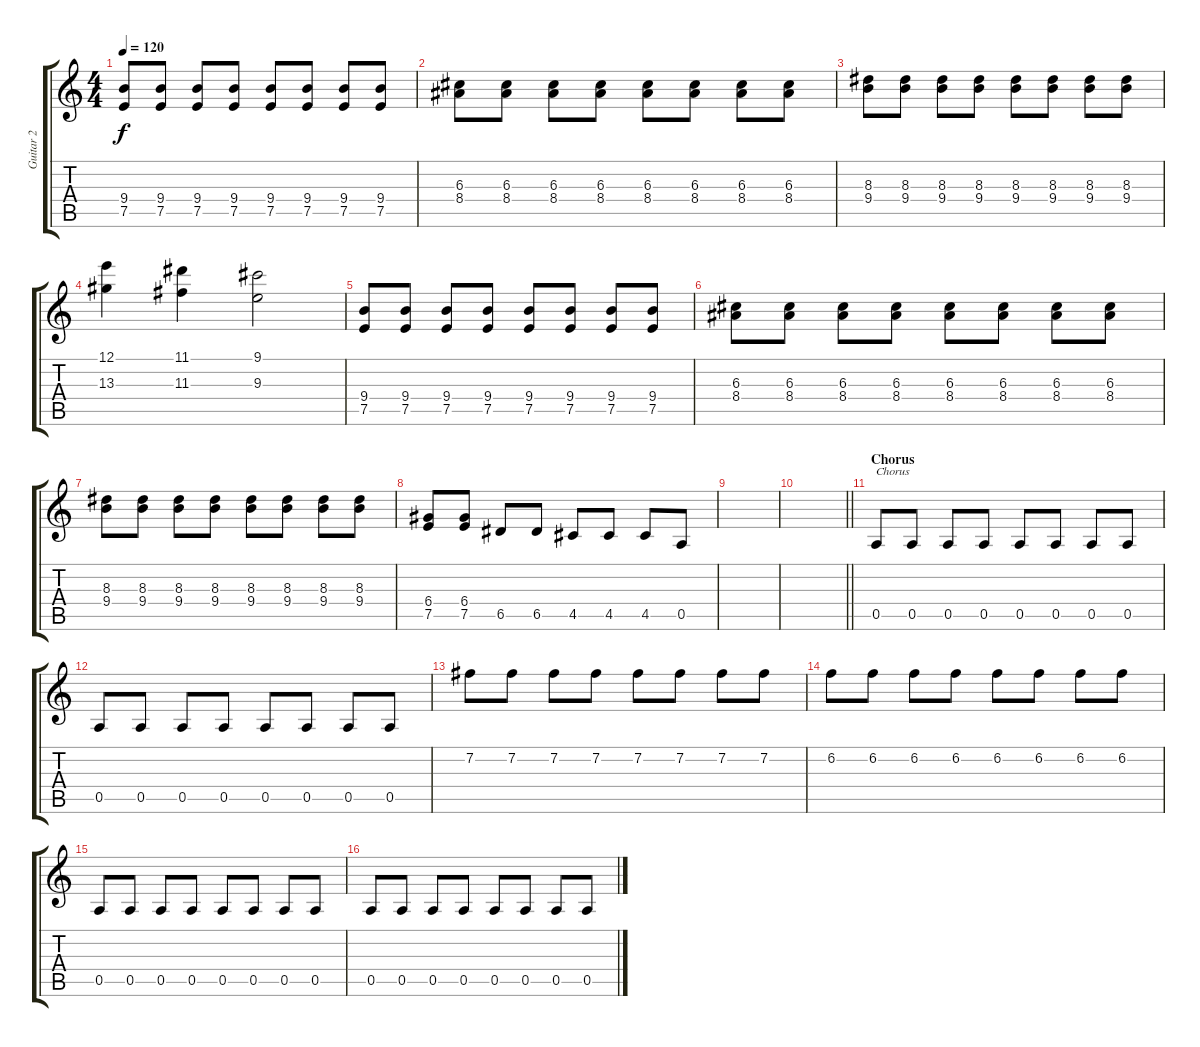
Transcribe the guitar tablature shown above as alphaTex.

\track ("Guitar 2" "Guitar 2") {instrument overdrivenguitar}
\staff {score tabs}
\tuning (E4 B3 G3 D3 A2 E2) {hide}
\ts (4 4)
\tempo 120
\clef g2
\ks c
(9.4 7.5).8{dy f} (9.4 7.5).8 (9.4 7.5).8 (9.4 7.5).8 (9.4 7.5).8 (9.4 7.5).8 (9.4 7.5).8 (9.4 7.5).8 |
(6.3 8.4).8 (6.3 8.4).8 (6.3 8.4).8 (6.3 8.4).8 (6.3 8.4).8 (6.3 8.4).8 (6.3 8.4).8 (6.3 8.4).8 |
(8.3 9.4).8 (8.3 9.4).8 (8.3 9.4).8 (8.3 9.4).8 (8.3 9.4).8 (8.3 9.4).8 (8.3 9.4).8 (8.3 9.4).8 |
(12.1 13.3).4 (11.1 11.3).4 (9.1 9.3).2 |
(9.4 7.5).8 (9.4 7.5).8 (9.4 7.5).8 (9.4 7.5).8 (9.4 7.5).8 (9.4 7.5).8 (9.4 7.5).8 (9.4 7.5).8 |
(6.3 8.4).8 (6.3 8.4).8 (6.3 8.4).8 (6.3 8.4).8 (6.3 8.4).8 (6.3 8.4).8 (6.3 8.4).8 (6.3 8.4).8 |
(8.3 9.4).8 (8.3 9.4).8 (8.3 9.4).8 (8.3 9.4).8 (8.3 9.4).8 (8.3 9.4).8 (8.3 9.4).8 (8.3 9.4).8 |
(6.4 7.5).8 (6.4 7.5).8 6.5.8 6.5.8 4.5.8 4.5.8 4.5.8 0.5.8 |
|
\barLineRight lightlight
|
\section ("" "Chorus")
0.5.8{txt "Chorus"} 0.5.8 0.5.8 0.5.8 0.5.8 0.5.8 0.5.8 0.5.8 |
0.5.8 0.5.8 0.5.8 0.5.8 0.5.8 0.5.8 0.5.8 0.5.8 |
7.2.8 7.2.8 7.2.8 7.2.8 7.2.8 7.2.8 7.2.8 7.2.8 |
6.2.8 6.2.8 6.2.8 6.2.8 6.2.8 6.2.8 6.2.8 6.2.8 |
0.5.8 0.5.8 0.5.8 0.5.8 0.5.8 0.5.8 0.5.8 0.5.8 |
0.5.8 0.5.8 0.5.8 0.5.8 0.5.8 0.5.8 0.5.8 0.5.8
